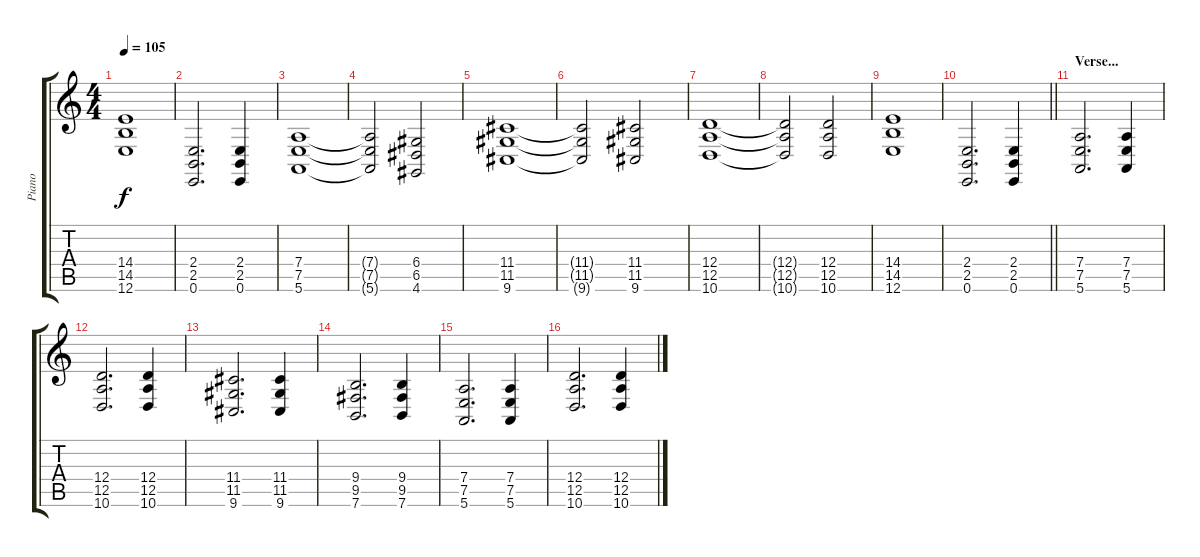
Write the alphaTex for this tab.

\track ("Piano" "Piano") {instrument electricgrandpiano}
\staff {score tabs}
\tuning (E4 B3 G3 D3 A2 E2) {hide}
\ts (4 4)
\tempo 105
\clef g2
\ks c
(14.4 14.5 12.6).1{dy f} |
(2.4 2.5 0.6).2{d} (2.4 2.5 0.6).4 |
(7.4 7.5 5.6).1 |
(7.4{t} 7.5{t} 5.6{t}).2 (6.4 6.5 4.6).2 |
(11.4 11.5 9.6).1 |
(11.4{t} 11.5{t} 9.6{t}).2 (11.4 11.5 9.6).2 |
(12.4 12.5 10.6).1 |
(12.4{t} 12.5{t} 10.6{t}).2 (12.4 12.5 10.6).2 |
(14.4 14.5 12.6).1 |
\barLineRight lightlight
(2.4 2.5 0.6).2{d} (2.4 2.5 0.6).4 |
\section ("" "Verse...")
(7.4 7.5 5.6).2{d} (7.4 7.5 5.6).4 |
(12.4 12.5 10.6).2{d} (12.4 12.5 10.6).4 |
(11.4 11.5 9.6).2{d} (11.4 11.5 9.6).4 |
(9.4 9.5 7.6).2{d} (9.4 9.5 7.6).4 |
(7.4 7.5 5.6).2{d} (7.4 7.5 5.6).4 |
(12.4 12.5 10.6).2{d} (12.4 12.5 10.6).4
